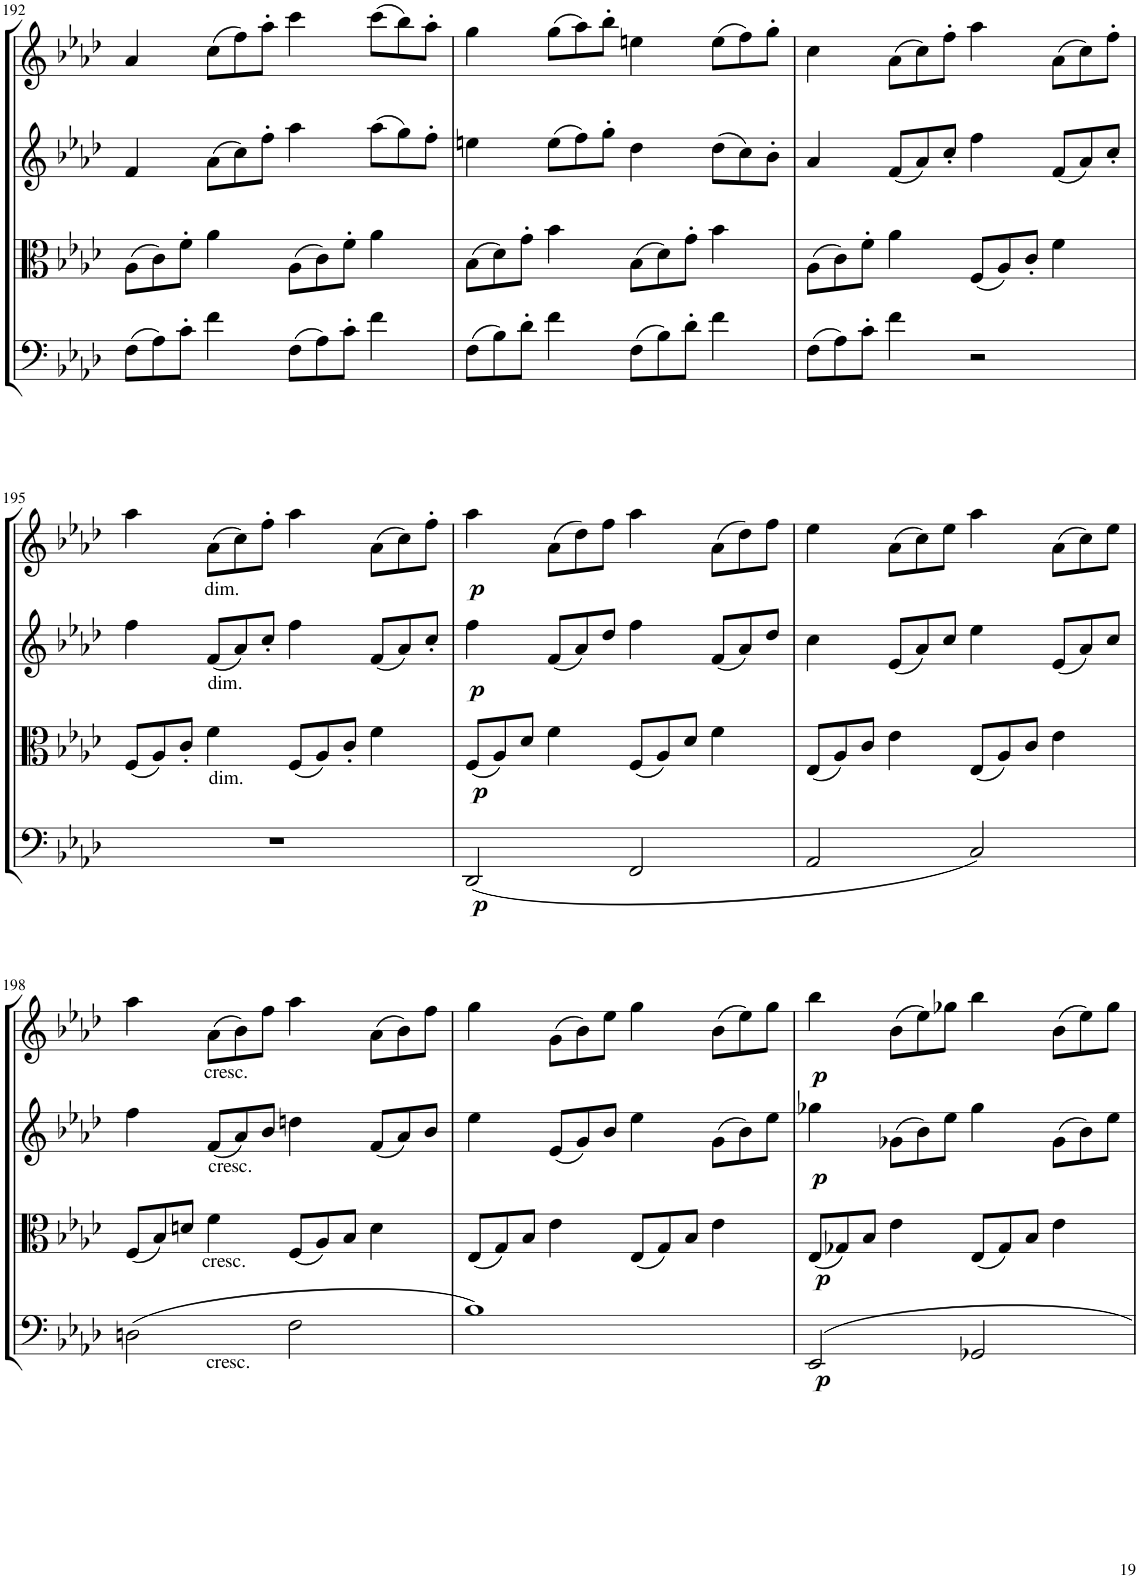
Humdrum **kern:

**kern	**dynam	**kern	**dynam	**kern	**dynam	**kern	**dynam
*part4	*part4	*part3	*part3	*part2	*part2	*part1	*part1
*staff4	*staff4	*staff3	*staff3	*staff2	*staff2	*staff1	*staff1
*I"Violoncello	*	*I"Viola	*	*I"Violino II	*	*I"Violino I	*
*I'Vc	*	*I'Vla	*	*I'Vln	*	*I'Vln	*
!!LO:PB:g=z
*clefF4	*	*clefC3	*	*clefG2	*	*clefG2	*
*k[b-e-a-d-]	*	*k[b-e-a-d-]	*	*k[b-e-a-d-]	*	*k[b-e-a-d-]	*
*M2/2	*	*M2/2	*	*M2/2	*	*M2/2	*
*met(c|)	*	*met(c|)	*	*met(c|)	*	*met(c|)	*
*Xtuplet	*	*Xtuplet	*	*	*	*	*
=192	=192	=192	=192	=192	=192	=192	=192
(12F\L	.	(12A-\L	.	4f/	.	4a-/	.
12A-\)	.	12c\)	.	.	.	.	.
12c'\J	.	12f'\J	.	.	.	.	.
*	*	*	*	*Xtuplet	*	*Xtuplet	*
4f\	.	4a-\	.	(12a-\L	.	(12cc\L	.
.	.	.	.	12cc\)	.	12ff\)	.
.	.	.	.	12ff'\J	.	12aa-'\J	.
(12F\L	.	(12A-\L	.	4aa-\	.	4ccc\	.
12A-\)	.	12c\)	.	.	.	.	.
12c'\J	.	12f'\J	.	.	.	.	.
4f\	.	4a-\	.	(12aa-\L	.	(12ccc\L	.
.	.	.	.	12gg\)	.	12bb-\)	.
.	.	.	.	12ff'\J	.	12aa-'\J	.
=193	=193	=193	=193	=193	=193	=193	=193
(12F\L	.	(12B-\L	.	4een\	.	4gg\	.
12B-\)	.	12d-\)	.	.	.	.	.
12d-'\J	.	12g'\J	.	.	.	.	.
4f\	.	4b-\	.	(12ee\L	.	(12gg\L	.
.	.	.	.	12ff\)	.	12aa-\)	.
.	.	.	.	12gg'\J	.	12bb-'\J	.
(12F\L	.	(12B-\L	.	4dd-\	.	4een\	.
12B-\)	.	12d-\)	.	.	.	.	.
12d-'\J	.	12g'\J	.	.	.	.	.
4f\	.	4b-\	.	(12dd-\L	.	(12ee\L	.
.	.	.	.	12cc\)	.	12ff\)	.
.	.	.	.	12b-'\J	.	12gg'\J	.
=194	=194	=194	=194	=194	=194	=194	=194
(12F\L	.	(12A-\L	.	4a-/	.	4cc\	.
12A-\)	.	12c\)	.	.	.	.	.
12c'\J	.	12f'\J	.	.	.	.	.
4f\	.	4a-\	.	(12f/L	.	(12a-\L	.
.	.	.	.	12a-/)	.	12cc\)	.
.	.	.	.	12cc'/J	.	12ff'\J	.
2r	.	(12F/L	.	4ff\	.	4aa-\	.
.	.	12A-/)	.	.	.	.	.
.	.	12c'/J	.	.	.	.	.
.	.	4f\	.	(12f/L	.	(12a-\L	.
.	.	.	.	12a-/)	.	12cc\)	.
.	.	.	.	12cc'/J	.	12ff'\J	.
!!LO:LB:g=z
=195	=195	=195	=195	=195	=195	=195	=195
1r	.	(12F/L	.	4ff\	.	4aa-\	.
.	.	12A-/)	.	.	.	.	.
.	.	12c'/J	.	.	.	.	.
!	!	!	!	!	!	!LO:TX:b:t=dim.	!
!	!	!	!	!LO:TX:b:t=dim.	!	!	!
!	!	!LO:TX:b:t=dim.	!	!	!	!	!
.	.	4f\	.	(12f/L	.	(12a-\L	.
.	.	.	.	12a-/)	.	12cc\)	.
.	.	.	.	12cc'/J	.	12ff'\J	.
.	.	(12F/L	.	4ff\	.	4aa-\	.
.	.	12A-/)	.	.	.	.	.
.	.	12c'/J	.	.	.	.	.
.	.	4f\	.	(12f/L	.	(12a-\L	.
.	.	.	.	12a-/)	.	12cc\)	.
.	.	.	.	12cc'/J	.	12ff'\J	.
=196	=196	=196	=196	=196	=196	=196	=196
!	!LO:DY:b	!	!LO:DY:b	!	!LO:DY:b	!	!LO:DY:b
(2DD-/	p	(12F/L	p	4ff\	p	4aa-\	p
.	.	12A-/)	.	.	.	.	.
.	.	12d-/J	.	.	.	.	.
.	.	4f\	.	(12f/L	.	(12a-\L	.
.	.	.	.	12a-/)	.	12dd-\)	.
.	.	.	.	12dd-/J	.	12ff\J	.
2FF/	.	(12F/L	.	4ff\	.	4aa-\	.
.	.	12A-/)	.	.	.	.	.
.	.	12d-/J	.	.	.	.	.
.	.	4f\	.	(12f/L	.	(12a-\L	.
.	.	.	.	12a-/)	.	12dd-\)	.
.	.	.	.	12dd-/J	.	12ff\J	.
=197	=197	=197	=197	=197	=197	=197	=197
2AA-/	.	(12E-/L	.	4cc\	.	4ee-\	.
.	.	12A-/)	.	.	.	.	.
.	.	12c/J	.	.	.	.	.
.	.	4e-\	.	(12e-/L	.	(12a-\L	.
.	.	.	.	12a-/)	.	12cc\)	.
.	.	.	.	12cc/J	.	12ee-\J	.
2C/)	.	(12E-/L	.	4ee-\	.	4aa-\	.
.	.	12A-/)	.	.	.	.	.
.	.	12c/J	.	.	.	.	.
.	.	4e-\	.	(12e-/L	.	(12a-\L	.
.	.	.	.	12a-/)	.	12cc\)	.
.	.	.	.	12cc/J	.	12ee-\J	.
!!LO:LB:g=z
=198	=198	=198	=198	=198	=198	=198	=198
*^	*	*	*	*	*	*	*
(2Dn\	4ryy	.	(12F/L	.	4ff\	.	4aa-\	.
.	.	.	12B-/)	.	.	.	.	.
.	.	.	12dn/J	.	.	.	.	.
!	!	!	!	!	!	!	!LO:TX:b:t=cresc.	!
!	!	!	!	!	!LO:TX:b:t=cresc.	!	!	!
!	!	!	!LO:TX:b:t=cresc.	!	!	!	!	!
!	!LO:TX:b:t=cresc.	!	!	!	!	!	!	!
.	4ryy	.	4f\	.	(12f/L	.	(12a-\L	.
.	.	.	.	.	12a-/)	.	12b-\)	.
.	.	.	.	.	12b-/J	.	12ff\J	.
2F\	2ryy	.	(12F/L	.	4ddn\	.	4aa-\	.
.	.	.	12A-/)	.	.	.	.	.
.	.	.	12B-/J	.	.	.	.	.
.	.	.	4d\	.	(12f/L	.	(12a-\L	.
.	.	.	.	.	12a-/)	.	12b-\)	.
.	.	.	.	.	12b-/J	.	12ff\J	.
*v	*v	*	*	*	*	*	*	*
=199	=199	=199	=199	=199	=199	=199	=199
1B-)	.	(12E-/L	.	4ee-\	.	4gg\	.
.	.	12G/)	.	.	.	.	.
.	.	12B-/J	.	.	.	.	.
.	.	4e-\	.	(12e-/L	.	(12g\L	.
.	.	.	.	12g/)	.	12b-\)	.
.	.	.	.	12b-/J	.	12ee-\J	.
.	.	(12E-/L	.	4ee-\	.	4gg\	.
.	.	12G/)	.	.	.	.	.
.	.	12B-/J	.	.	.	.	.
.	.	4e-\	.	(12g\L	.	(12b-\L	.
.	.	.	.	12b-\)	.	12ee-\)	.
.	.	.	.	12ee-\J	.	12gg\J	.
=200	=200	=200	=200	=200	=200	=200	=200
!	!LO:DY:b	!	!LO:DY:b	!	!LO:DY:b	!	!LO:DY:b
2EE-/	p	(12E-/L	p	4gg-X\	p	4bb-\	p
.	.	12G-X/)	.	.	.	.	.
.	.	12B-/J	.	.	.	.	.
.	.	4e-\	.	(12g-X\L	.	(12b-\L	.
.	.	.	.	12b-\)	.	12ee-\)	.
.	.	.	.	12ee-\J	.	12gg-X\J	.
2GG-X/	.	(12E-/L	.	4gg-\	.	4bb-\	.
.	.	12G-/)	.	.	.	.	.
.	.	12B-/J	.	.	.	.	.
.	.	4e-\	.	(12g-\L	.	(12b-\L	.
.	.	.	.	12b-\)	.	12ee-\)	.
.	.	.	.	12ee-\J	.	12gg-\J	.
=	=	=	=	=	=	=	=
*-	*-	*-	*-	*-	*-	*-	*-
